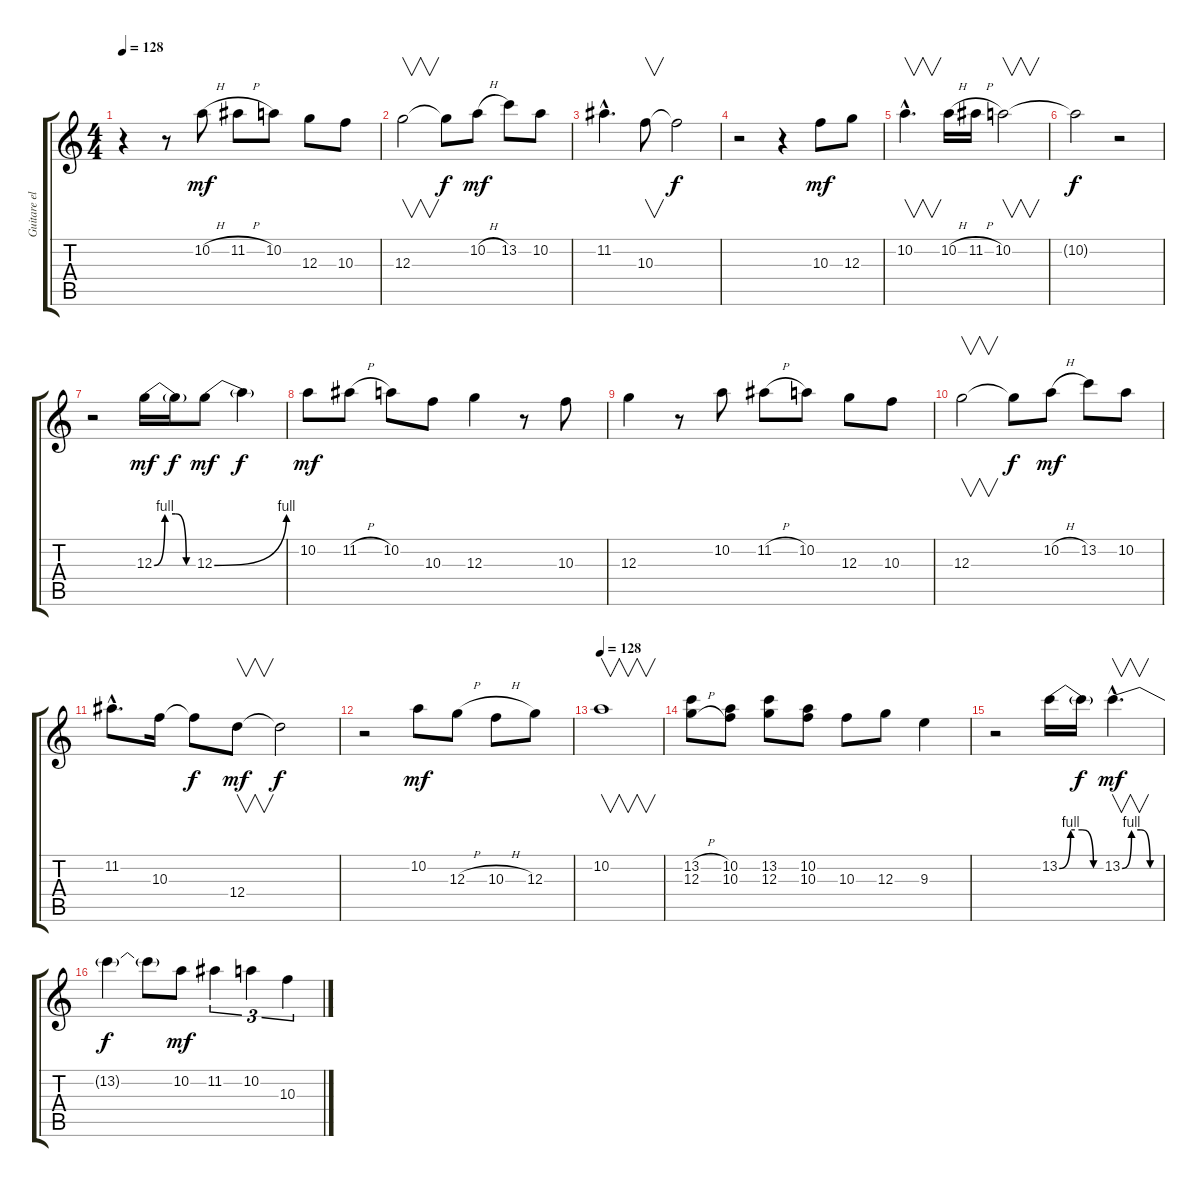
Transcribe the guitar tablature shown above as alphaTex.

\track ("Guitare elec 1" "Guitare el") {instrument distortionguitar}
\staff {score tabs}
\tuning (E4 B3 G3 D3 A2 E2) {hide}
\ts (4 4)
\tempo 128
\clef g2
\ks c
r.4{dy f} r.8 10.2{h}.8{dy mf} 11.2{h}.8 10.2.8 12.3.8 10.3.8 |
12.3.2{v} 12.3{t}.8{dy f} 10.2{h}.8{dy mf} 13.2.8 10.2.8 |
11.2{hac}.4{d} 10.3.8{v} 10.3{t}.2{dy f} |
r.2 r.4 10.3.8{dy mf} 12.3.8 |
10.2{hac}.4{v d} 10.2{h}.16 11.2{h}.16 10.2.2{v} |
10.2{t}.2{dy f} r.2 |
r.2 12.3{be (custom 0 0 15 4 30 4 45 0 60 0)}.16{dy mf} 12.3{t}.16{dy f} 12.3{be (bend 0 0 60 4)}.8{dy mf} 12.3{t}.4{dy f} |
10.2.8{dy mf} 11.2{h}.8 10.2.8 10.3.8 12.3.4 r.8 10.3.8 |
12.3.4 r.8 10.2.8 11.2{h}.8 10.2.8 12.3.8 10.3.8 |
12.3.2{v} 12.3{t}.8{dy f} 10.2{h}.8{dy mf} 13.2.8 10.2.8 |
11.2{hac}.8{d} 10.3.16 10.3{t}.8{dy f} 12.4.8{v dy mf} 12.4{t}.2{dy f} |
r.2 10.2.8{dy mf} 12.3{h}.8 10.3{h}.8 12.3.8 |
\tempo 128
10.2.1{v} |
(13.2{h} 12.3{h}).8 (10.2 10.3).8 (13.2 12.3).8 (10.2 10.3).8 10.3.8 12.3.8 9.3.4 |
r.2 13.2{be (custom 0 0 15 4 30 4 45 0 60 0)}.16 13.2{t}.16{dy f} 13.2{be (custom 0 0 15 4 30 4 45 0 60 0) hac}.4{v d dy mf} |
13.2{t}.4{dy f} 13.2{t}.8 10.2.8{dy mf} 11.2.4{tu (3 2)} 10.2.4{tu (3 2)} 10.3.4{tu (3 2)}
